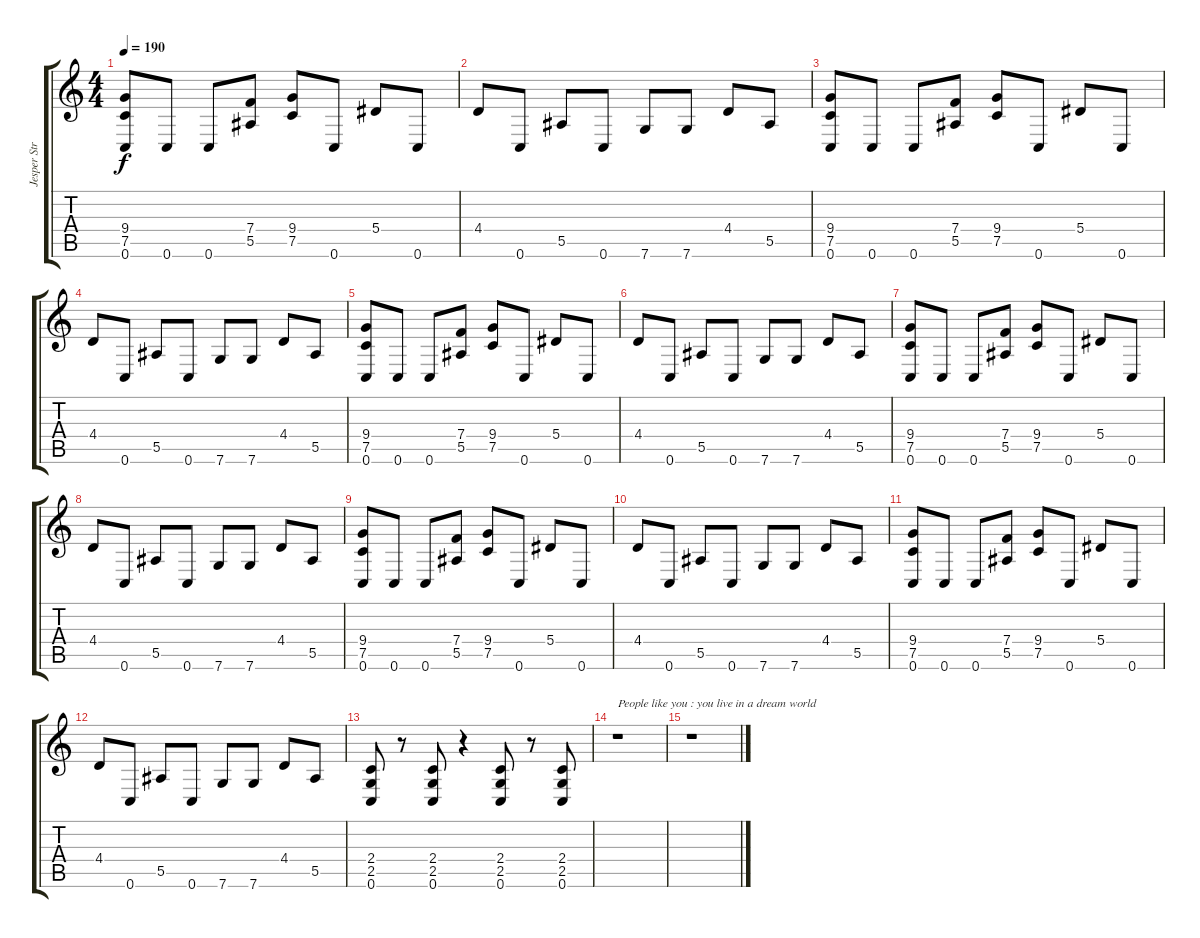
\track ("Jesper Strömblad" "Jesper Str") {instrument distortionguitar}
\staff {score tabs}
\tuning (C4 G3 Eb3 Bb2 F2 C2) {hide}
\ts (4 4)
\tempo 190
\clef g2
\ks c
(9.4 7.5 0.6).8{dy f} 0.6.8 0.6.8 (7.4 5.5).8 (9.4 7.5).8 0.6.8 5.4.8 0.6.8 |
4.4.8 0.6.8 5.5.8 0.6.8 7.6.8 7.6.8 4.4.8 5.5.8 |
(9.4 7.5 0.6).8 0.6.8 0.6.8 (7.4 5.5).8 (9.4 7.5).8 0.6.8 5.4.8 0.6.8 |
4.4.8 0.6.8 5.5.8 0.6.8 7.6.8 7.6.8 4.4.8 5.5.8 |
(9.4 7.5 0.6).8 0.6.8 0.6.8 (7.4 5.5).8 (9.4 7.5).8 0.6.8 5.4.8 0.6.8 |
4.4.8 0.6.8 5.5.8 0.6.8 7.6.8 7.6.8 4.4.8 5.5.8 |
(9.4 7.5 0.6).8 0.6.8 0.6.8 (7.4 5.5).8 (9.4 7.5).8 0.6.8 5.4.8 0.6.8 |
4.4.8 0.6.8 5.5.8 0.6.8 7.6.8 7.6.8 4.4.8 5.5.8 |
(9.4 7.5 0.6).8 0.6.8 0.6.8 (7.4 5.5).8 (9.4 7.5).8 0.6.8 5.4.8 0.6.8 |
4.4.8 0.6.8 5.5.8 0.6.8 7.6.8 7.6.8 4.4.8 5.5.8 |
(9.4 7.5 0.6).8 0.6.8 0.6.8 (7.4 5.5).8 (9.4 7.5).8 0.6.8 5.4.8 0.6.8 |
4.4.8 0.6.8 5.5.8 0.6.8 7.6.8 7.6.8 4.4.8 5.5.8 |
(2.4 2.5 0.6).8 r.8 (2.4 2.5 0.6).8 r.4 (2.4 2.5 0.6).8 r.8 (2.4 2.5 0.6).8 |
r.1{txt "People like you : you live in a dream world"} |
r.1
